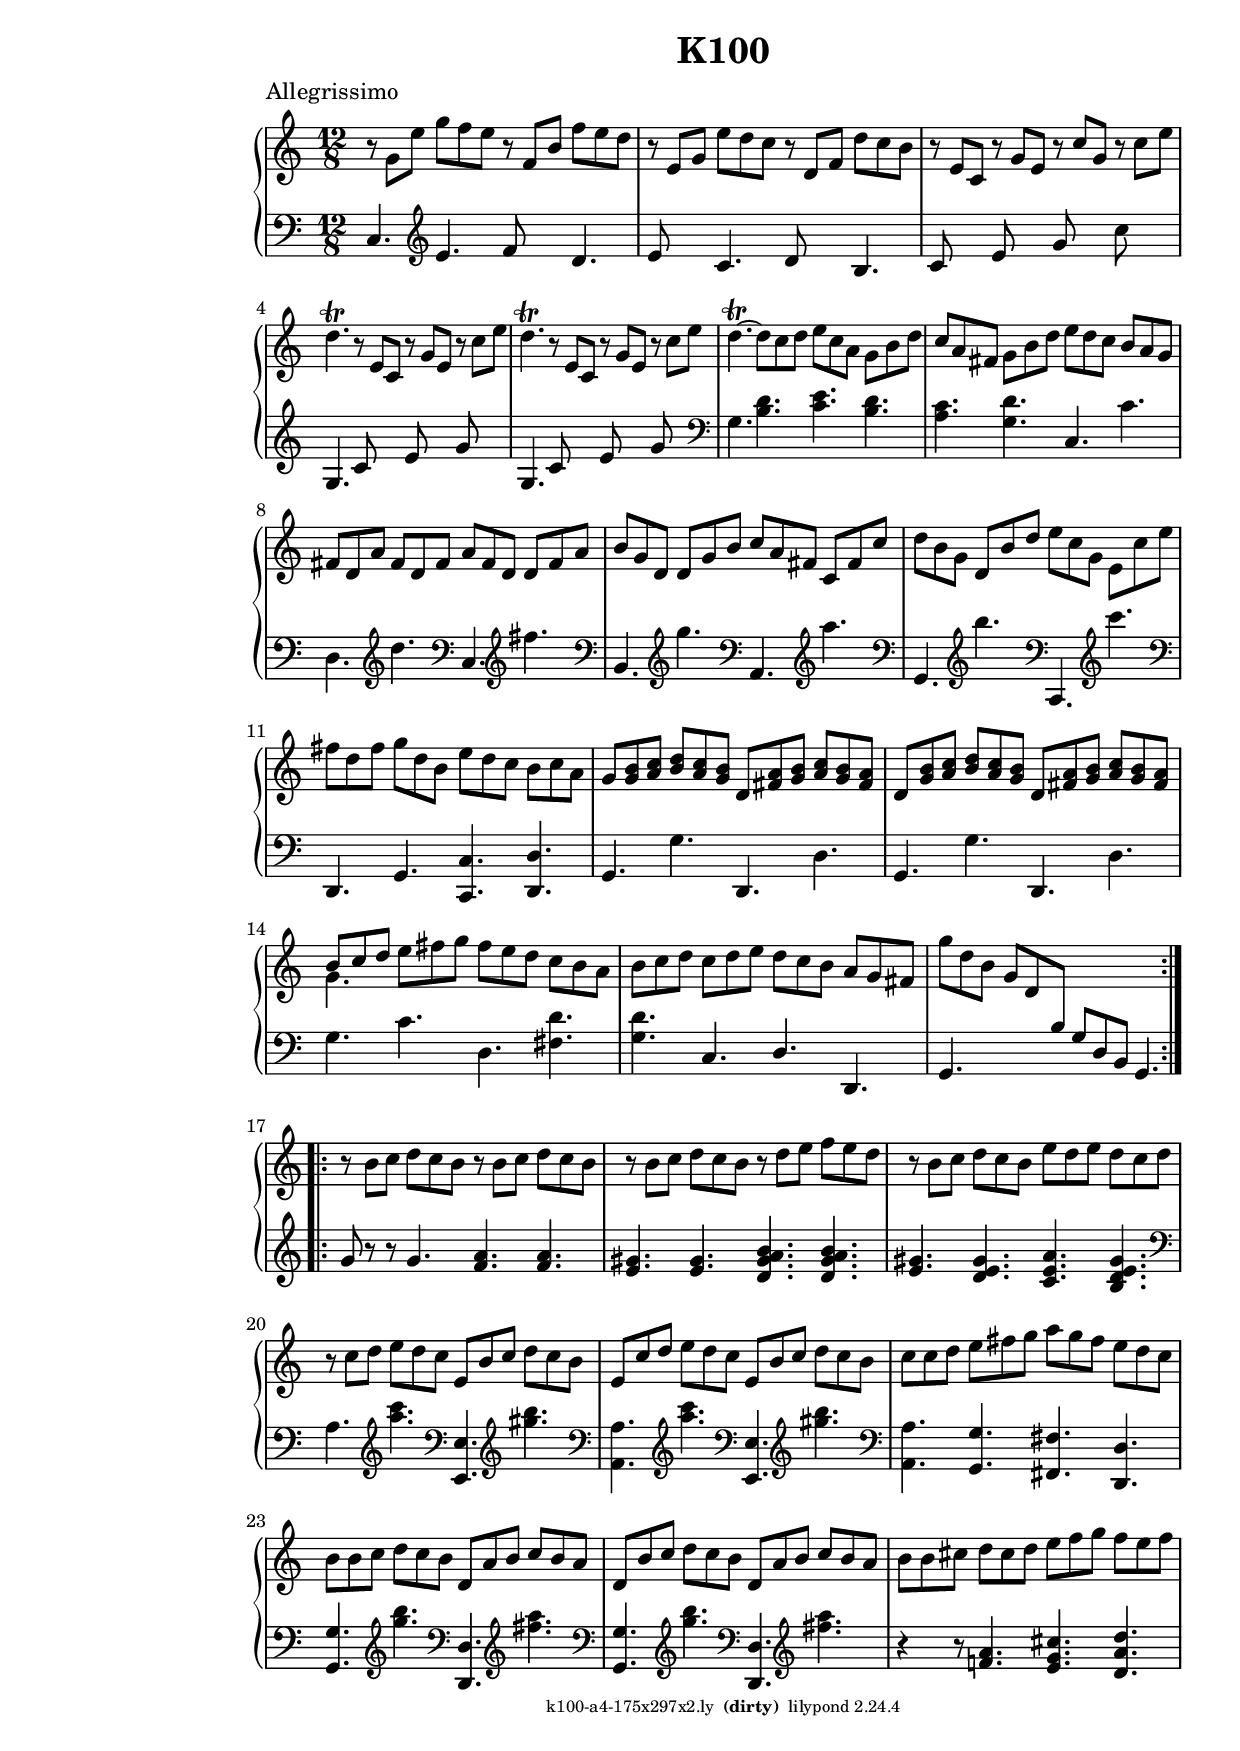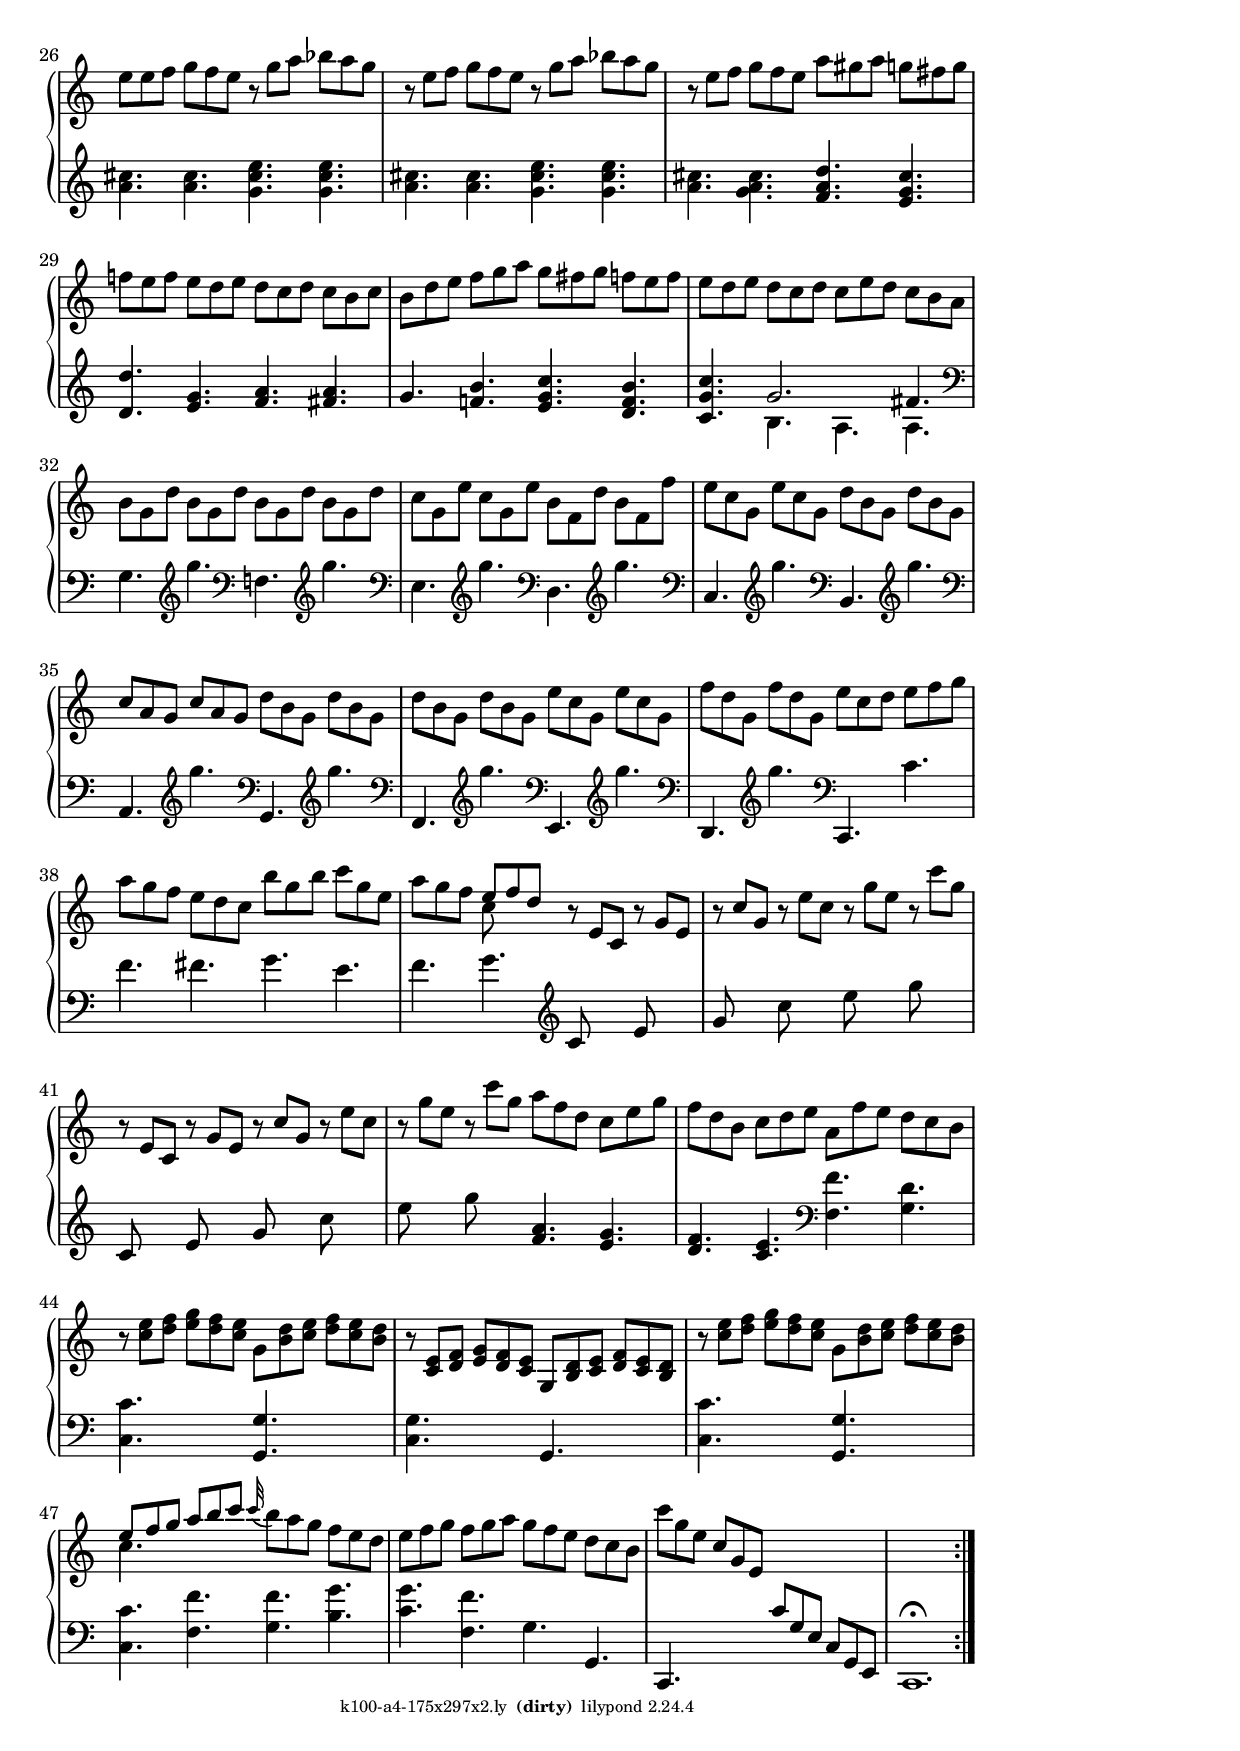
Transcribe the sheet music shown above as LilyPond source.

\version "2.19.20"

\include "../../include/general.ily"
\include "../../include/a4-175x297.ily"

#(set-global-staff-size 20)

breaks = { s1.*16 \break }
\version "2.18.2"

su = \stemUp
sd = \stemDown
sn = \stemNeutral
tu = \tieUp
td = \tieDown
tn = \tieNeutral
cstr = \change Staff = "right"
cstl = \change Staff = "left"

\header {
  title = "K100"
  meter = "Allegrissimo"
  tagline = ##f
}

global = {
  \key c \major
  \time 12/8
}

right = \relative c'' {
  \global
 
  \repeat volta 2 {
    r8 g e' g f e r f, b f' e d
    r8 e, g e' d c r d, f d' c b
    r e, c r g' e r c' g r c e
    
    d4.-\trill r8 e, c r g' e r c' e
    d4.-\trill r8 e, c r g' e r c' e
    d4.-\trill ~ d8 c d e c a g b d
    
    c a fis g b d e d c b a g
    fis d a' fis d fis a fis d d fis a
    b g d d g b c a fis c fis c'
    
    d b g d b' d e c g \sd e c' e \sn
    fis d fis g d b e d c b c a \su 
    << { s b c d c b s a b c b a } { g g a b a g d fis g a g fis } >>
    
    << { s b c d c b s a b c b a } { d, g a b a g d fis g a g fis } >>
    \sn << { b c d } \\ { g,4. } >> e'8 fis g fis e d c b a
    b c d c d e d c b a g fis
    g' d b \su g d \cstl b g d b g4. \sn 
  }
  
  \repeat volta 2 {
    \cstr r8 b'' c d c b r b c d c b
    r b c d c b r d e f e d
    r b c d c b e d e d c d
    
    r c d e d c e, b' c d c b
    e, c' d e d c e, b' c d c b
    c c d e fis g a g fis e d c
    
    b b c d c b \su d, a' b c b a
    d, b' c \sd d c b \su d, a' b c b a
    \sn b b cis d cis d e f g f e f
    
    e e f g f e r g a bes a g
    r e f g f e r g a bes a g
    r e f g f e a gis a g fis g
    
    f! e f e d e d c d c b c
    b d e f g a g fis g f e f
    e d e d c d c e d c b a
    
    \sd b g d' b g d' b g d' b g d'
    c g e' c g e' b f d' b f f'
    e c g e' c g d' b g d' b g
    
    \sn c a g c a g d' b g d' b g
    d' b g d' b g e' c g e' c g
    f' d g, f'd g, e' c d e f g
    
    a g f e d c b' g b c g e
    a g f << { e f d } \\ { c } >> r e, c r g' e
    r c' g r e' c r g' e r c' g

    r e, c r g' e r c' g r e' c
    r g' e r c' g a f d c e g
    f d b c d e a, f' e d c b
    
    r << { e f g f e s d e f e d } { c d e d c g b c d c b } >>
    r << { e, f g f e s d e f e d } { c d e d c g b c d c b } >>
    r << { e' f g f e s d e f e d } { c d e d c g b c d c b } >>
    
    << { e f g a[ b c] } \\ { c,4. } >>  \appoggiatura c'32 b8 a g f e d
    e f g f g a g f e d c b
    c' g e \su c g e \cstl c g e c g e
    c1.-\fermata
  }
}
 
left = \relative c {
  \global
  
  \repeat volta 2 {
    c4. \clef treble e' f8 s4 d4.
    e8 s4 c4. d8 s4 b4.
    c8 s4 e8 s4 g8 s4 c8 s4
    
    g,4. c8 s4 e8 s4 g8 s4
    g,4. c8 s4 e8 s4 g8 s4
    \clef bass g,4. <b d> <c e> <b d>    
    <a c> <g d'> c, c'
    
    << { \sn s4. \clef treble d' s \clef treble fis
        s \clef treble g s \clef treble a
        s \clef treble b s \clef treble c
      } \\
      { \sn \clef bass d,,,4. s \clef bass c s
        \clef bass b s \clef bass a s
        \clef bass g s \clef bass c, s
    } >>
    
    \clef bass d g <c, c'> <d d'>
    g g' d, d'
    g, g' d, d'
    
    g c d, <fis d'>
    <g d'> c, \once \su d d,
    g s s2.
  }
  \once \set Staff.explicitClefVisibility = #end-of-line-invisible 
  
  \repeat volta 2 {
    \clef treble g''8 r r g4. <f a> <f a> 
    <e gis> <e gis> <d gis a b> <d gis a b>
    <e gis> <d e gis> <c e a> <b d e gis>
    
    << { \sn \clef bass a s \clef bass <e, e'> s
         \clef bass <a a'> s \clef bass <e e'> s } \\
       { \sn s \clef treble <a''' c> s \clef treble <gis b>
         s \clef treble <a c> s \clef treble <gis b> } >>
    \clef bass <a,,, a'> <g g'> <fis fis'> <d d'>
     
    << { \sn \clef bass <g g'> s \clef bass <d d'> s
         \clef bass <g g'> s \clef bass <d d'> s } \\
       { \sn s \clef treble <g''' b> s \clef treble <fis a>
         s \clef treble <g b> s \clef treble <fis a> } >>
     r4 r8 <f,! a>4. <e g cis> <d a' d>
     
     \sd <a' cis> <a cis> <g cis e> <g cis e>
     <a cis> <a cis> <g cis e> <g cis e>
     <a cis> <g a cis> \sn <f a d> <e g cis>
     
     <d d'> <e g> <f a> <fis a>
     g <f! b> <e g c> <d f b>
     <c g' c> << { g'2. fis4. } \\ { b,4. a a } >>
     
     << { \sn \clef bass g s \clef bass f! s
          \clef bass e s \clef bass d s
          \clef bass c s \clef bass b s
          \clef bass a s \clef bass g s
          \clef bass f s \clef bass e s
          \clef bass d s \clef bass c } \\
        { \sn s \clef treble g'''' s \clef treble g
          s \clef treble g s \clef treble g
          s \clef treble g s \clef treble g
          s \clef treble g s \clef treble g
          s \clef treble g s \clef treble g
          s \clef treble g } >> c,,
      
     f fis g  e
     f g \clef treble c,8 s4 e8 s4
     g8 s4 c8 s4 e8 s4 g8 s4
     
     c,,8 s4 e8 s4 g8 s4 c8 s4 
     e8 s4 g8 s4 <f, a>4. <e g>
     <d f> <c e> \clef bass <f, f'> <g d'>
     
     <c, c'> s <g g'> s
     <c g'> s g s
     <c c'> s <g g'> s
     
     <c c'> <f f'> <g f'> <b g'>
     <c g'> <f, f'> g g,
     c, s s2.
     s1.
  }
}

\score {
  \new PianoStaff <<
    \new Staff = "right" {
      << 
        \breaks
        \right
      >>
    }
    \new Staff = "left" { 
      <<
        \breaks
        \clef bass \left 
      >>
    }
  >>
  \layout { indent = 0 }
}

